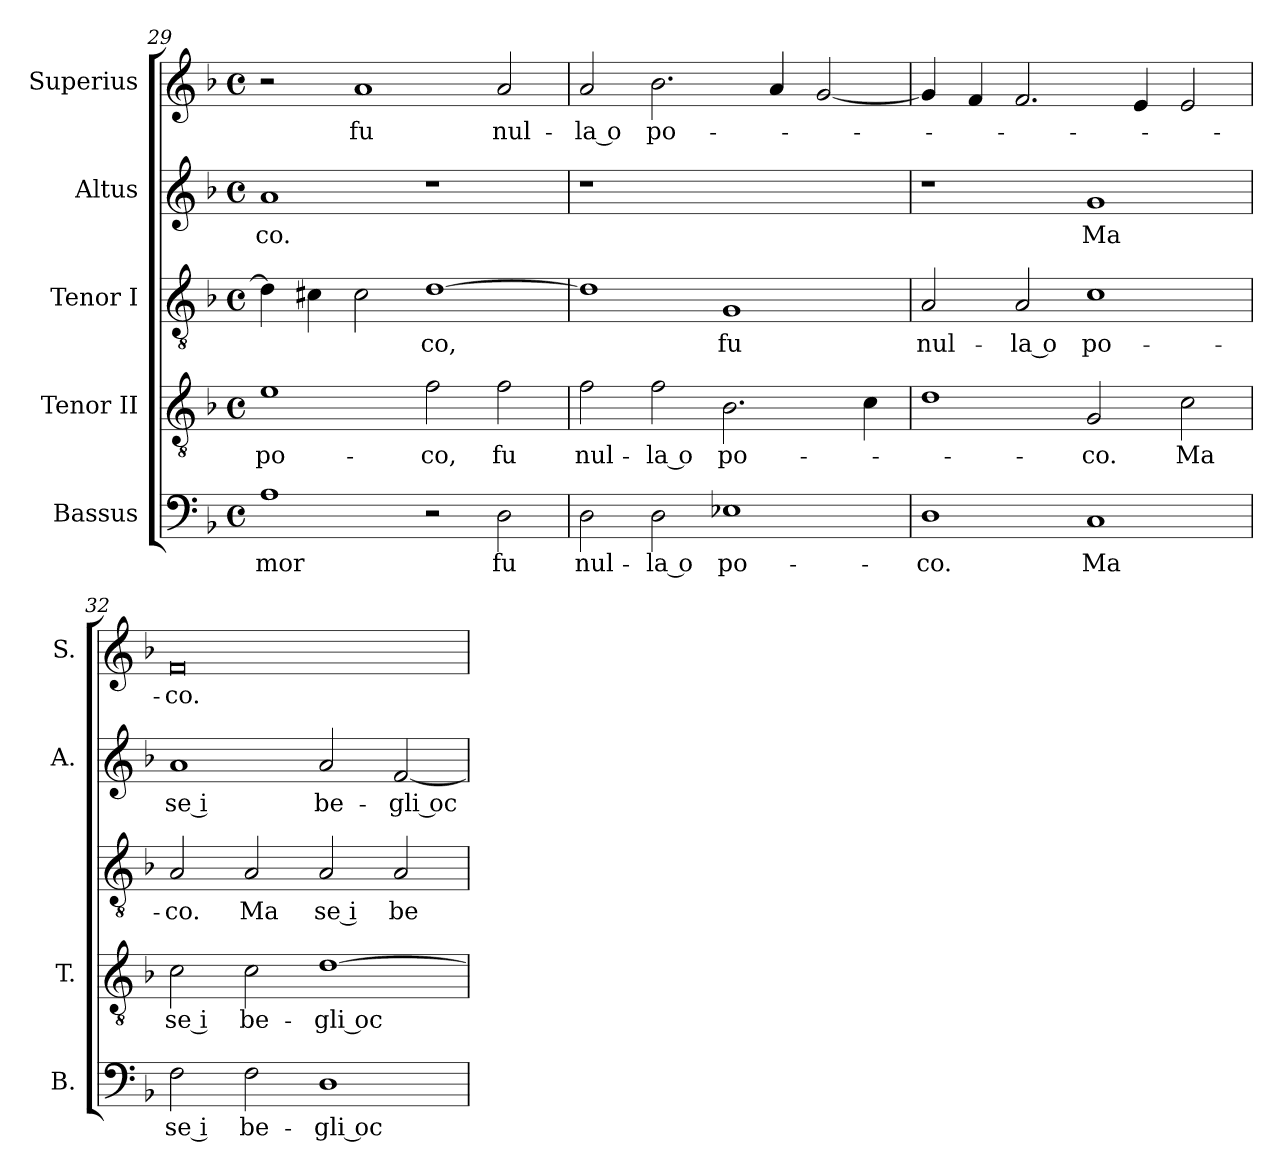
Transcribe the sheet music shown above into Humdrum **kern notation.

**kern	**text	**kern	**text	**kern	**text	**kern	**text	**kern	**text
*part5	*part5	*part4	*part4	*part3	*part3	*part2	*part2	*part1	*part1
*staff5	*staff5	*staff4	*staff4	*staff3	*staff3	*staff2	*staff2	*staff1	*staff1
*I"Bassus	*	*I"Tenor II	*	*I"Tenor I	*	*I"Altus	*	*I"Superius	*
*I'B.	*	*I'T.	*	*	*	*I'A.	*	*I'S.	*
*clefF4	*	*clefGv2	*	*clefGv2	*	*clefG2	*	*clefG2	*
*	*	*ITrd7c12	*	*	*	*	*	*	*
*k[b-]	*	*k[b-]	*	*k[b-]	*	*k[b-]	*	*k[b-]	*
*F:	*	*F:	*	*F:	*	*F:	*	*F:	*
*M4/4	*	*M4/4	*	*M4/4	*	*M4/4	*	*M4/4	*
*met(c)	*	*met(c)	*	*met(c)	*	*met(c)	*	*met(c)	*
=29	=29	=29	=29	=29	=29	=29	=29	=29	=29
!	!LO:LY:b:color=#000000	!	!	!	!	!	!	!	!
!	!	!	!LO:LY:b:color=#000000	!	!	!	!	!	!
!	!	!	!	!	!	!	!LO:LY:b:color=#000000	!	!
1Ai	-mor	1Ei	po-	4di\]	.	1ai	-co.	2r	.
.	.	.	.	4c#Xi\	.	.	.	.	.
!	!	!	!	!	!	!	!	!	!LO:LY:b:color=#000000
.	.	.	.	2c#i\	.	.	.	1ai	fu
!	!	!	!LO:LY:b:color=#000000	!	!	!	!	!	!
!	!	!	!	!	!LO:LY:b:color=#000000	!	!	!	!
2r	.	2Fi\	-co,	[>1di	-co,	1r	.	.	.
!	!LO:LY:b:color=#000000	!	!	!	!	!	!	!	!
!	!	!	!LO:LY:b:color=#000000	!	!	!	!	!	!
!	!	!	!	!	!	!	!	!	!LO:LY:b:color=#000000
2Di\	fu	2Fi\	fu	.	.	.	.	2ai/	nul-
!!LO:PB:g=z
=30	=30	=30	=30	=30	=30	=30	=30	=30	=30
!	!LO:LY:b:color=#000000	!	!	!	!	!	!	!	!
!	!	!	!LO:LY:b:color=#000000	!	!	!LO:N:vis=1	!	!	!
!	!	!	!	!	!	!	!	!	!LO:LY:b:color=#000000
2Di\	nul-	2Fi\	nul-	1di]	.	1r	.	2ai/	-la o
!	!LO:LY:b:color=#000000	!	!	!	!	!	!	!	!
!	!	!	!LO:LY:b:color=#000000	!	!	!	!	!	!
!	!	!	!	!	!	!	!	!	!LO:LY:b:color=#000000
2Di\	-la o	2Fi\	-la o	.	.	.	.	2.b-i\	po-
!	!LO:LY:b:color=#000000	!	!	!	!	!	!	!	!
!	!	!	!LO:LY:b:color=#000000	!	!	!	!	!	!
!	!	!	!	!	!LO:LY:b:color=#000000	!	!	!	!
1E-Xi	po-	2.BB-i\	po-	1Gi	fu	1ryy	.	.	.
.	.	.	.	.	.	.	.	4ai/	.
.	.	.	.	.	.	.	.	[<2gi/	.
.	.	4Ci\	.	.	.	.	.	.	.
=31	=31	=31	=31	=31	=31	=31	=31	=31	=31
!	!LO:LY:b:color=#000000	!	!	!	!	!	!	!	!
!	!	!	!	!	!LO:LY:b:color=#000000	!	!	!	!
1Di	-co.	1Di	.	2Ai/	nul-	1r	.	4gi/]	.
.	.	.	.	.	.	.	.	4fi/	.
!	!	!	!	!	!LO:LY:b:color=#000000	!	!	!	!
.	.	.	.	2Ai/	-la o	.	.	2.fi/	.
!	!LO:LY:b:color=#000000	!	!	!	!	!	!	!	!
!	!	!	!LO:LY:b:color=#000000	!	!	!	!	!	!
!	!	!	!	!	!LO:LY:b:color=#000000	!	!	!	!
!	!	!	!	!	!	!	!LO:LY:b:color=#000000	!	!
1Ci	Ma	2GGi/	-co.	1ci	po-	1gi	Ma	.	.
.	.	.	.	.	.	.	.	4ei/	.
!	!	!	!LO:LY:b:color=#000000	!	!	!	!	!	!
.	.	2Ci\	Ma	.	.	.	.	2ei/	.
=32	=32	=32	=32	=32	=32	=32	=32	=32	=32
!	!LO:LY:b:color=#000000	!	!	!	!	!	!	!	!
!	!	!	!LO:LY:b:color=#000000	!	!	!	!	!	!
!	!	!	!	!	!LO:LY:b:color=#000000	!	!	!	!
!	!	!	!	!	!	!	!LO:LY:b:color=#000000	!	!
!	!	!	!	!	!	!	!	!	!LO:LY:b:color=#000000
2Fi\	se i	2Ci\	se i	2Ai/	-co.	1ai	se i	0fi	-co.
!	!LO:LY:b:color=#000000	!	!	!	!	!	!	!	!
!	!	!	!LO:LY:b:color=#000000	!	!	!	!	!	!
!	!	!	!	!	!LO:LY:b:color=#000000	!	!	!	!
2Fi\	be-	2Ci\	be-	2Ai/	Ma	.	.	.	.
!	!LO:LY:b:color=#000000	!	!	!	!	!	!	!	!
!	!	!	!LO:LY:b:color=#000000	!	!	!	!	!	!
!	!	!	!	!	!LO:LY:b:color=#000000	!	!	!	!
!	!	!	!	!	!	!	!LO:LY:b:color=#000000	!	!
1Di	-gli oc-	[>1Di	-gli oc-	2Ai/	se i	2ai/	be-	.	.
!	!	!	!	!	!LO:LY:b:color=#000000	!	!	!	!
!	!	!	!	!	!	!	!LO:LY:b:color=#000000	!	!
.	.	.	.	2Ai/	be-	[<2fi/	-gli oc	.	.
=	=	=	=	=	=	=	=	=	=
*-	*-	*-	*-	*-	*-	*-	*-	*-	*-
